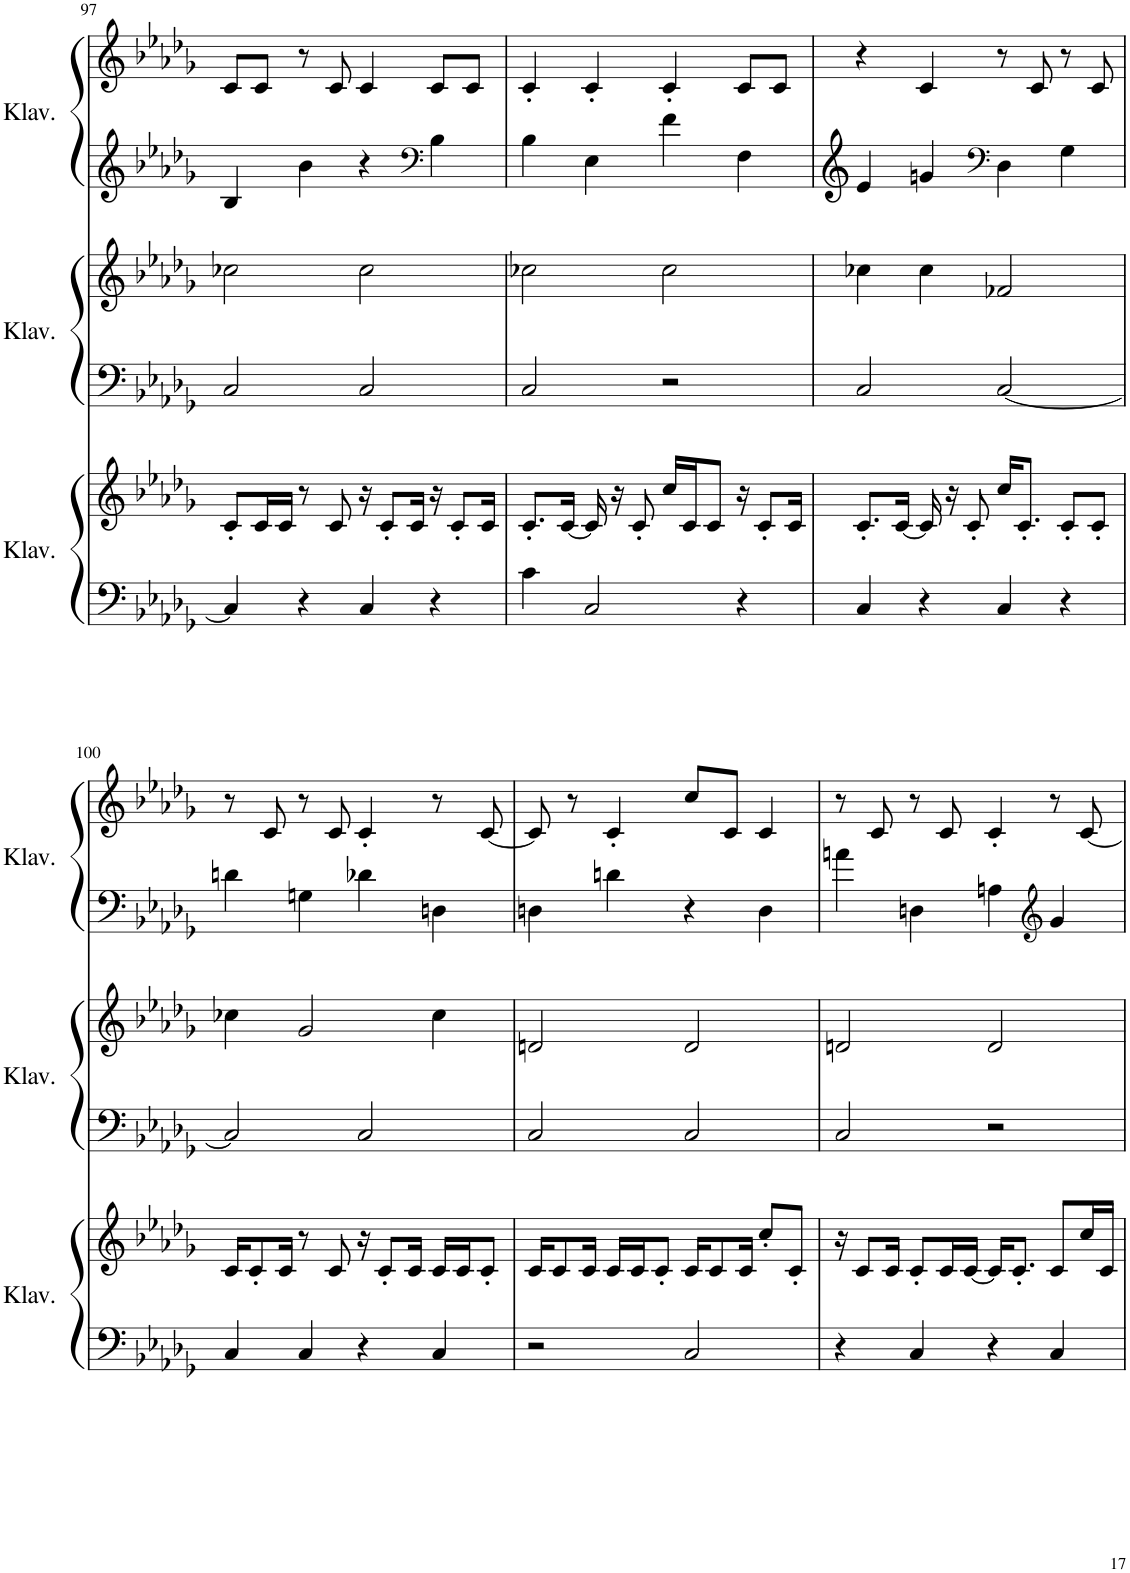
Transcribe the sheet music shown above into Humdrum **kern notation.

**kern	**kern	**kern	**kern	**kern	**kern
*part3	*part3	*part2	*part2	*part1	*part1
*staff6	*staff5	*staff4	*staff3	*staff2	*staff1
*I"Klavier	*	*I"Klavier	*	*I"Klavier	*
*I'Klav.	*	*I'Klav.	*	*I'Klav.	*
!!LO:PB:g=z
*clefF4	*clefG2	*clefF4	*clefG2	*clefG2	*clefG2
*k[b-e-a-d-g-]	*k[b-e-a-d-g-]	*k[b-e-a-d-g-]	*k[b-e-a-d-g-]	*k[b-e-a-d-g-]	*k[b-e-a-d-g-]
*M4/4	*M4/4	*M4/4	*M4/4	*M4/4	*M4/4
=97	=97	=97	=97	=97	=97
4C/]	8c'/L	2C/	2cc-X\	4B-/	8c/L
.	16c/L	.	.	.	8c/J
.	16c/JJ	.	.	.	.
4r	8r	.	.	4b-\	8r
.	8c/	.	.	.	8c/
4C/	16r	2C/	2cc-\	4r	4c/
.	8c'/L	.	.	.	.
.	16c/Jk	.	.	.	.
*	*	*	*	*clefF4	*
4r	16r	.	.	4B-\	8c/L
.	8c'/L	.	.	.	.
.	.	.	.	.	8c/J
.	16c/Jk	.	.	.	.
=98	=98	=98	=98	=98	=98
4c\	8.c'/L	2C/	2cc-X\	4B-\	4c'/
.	[16c/Jk	.	.	.	.
2C/	16c/]	.	.	4E-\	4c'/
.	16r	.	.	.	.
.	8c'/	.	.	.	.
.	16cc/LL	2r	2cc-\	4f\	4c'/
.	16c/J	.	.	.	.
.	8c/J	.	.	.	.
4r	16r	.	.	4F\	8c/L
.	8c'/L	.	.	.	.
.	.	.	.	.	8c/J
.	16c/Jk	.	.	.	.
=99	=99	=99	=99	=99	=99
4C/	8.c'/L	2C/	4cc-X\	4e-/	4r
.	[16c/Jk	.	.	.	.
4r	16c/]	.	4cc-\	4gn/	4c/
.	16r	.	.	.	.
.	8c'/	.	.	.	.
*	*	*	*	*clefF4	*
4C/	16cc/KL	[2C/	2f-X/	4D-\	8r
.	8.c'/J	.	.	.	.
.	.	.	.	.	8c/
4r	8c'/L	.	.	4G-\	8r
.	8c'/J	.	.	.	8c/
!!LO:LB:g=z
=100	=100	=100	=100	=100	=100
4C/	16c/KL	2C/]	4cc-X\	4dn\	8r
.	8c'/	.	.	.	.
.	.	.	.	.	8c/
.	16c/Jk	.	.	.	.
4C/	8r	.	2g-/	4Gn\	8r
.	8c/	.	.	.	8c/
4r	16r	2C/	.	4d-X\	4c'/
.	8c'/L	.	.	.	.
.	16c/Jk	.	.	.	.
4C/	16c/LL	.	4cc-\	4Dn\	8r
.	16c/J	.	.	.	.
.	8c'/J	.	.	.	[8c/
=101	=101	=101	=101	=101	=101
2r	16c/KL	2C/	2dn/	4Dn\	8c/]
.	8c/	.	.	.	.
.	.	.	.	.	8r
.	16c/Jk	.	.	.	.
.	16c/LL	.	.	4dn\	4c'/
.	16c/J	.	.	.	.
.	8c'/J	.	.	.	.
2C/	16c/KL	2C/	2d/	4r	8cc/L
.	8c/	.	.	.	.
.	.	.	.	.	8c/J
.	16c/Jk	.	.	.	.
.	8cc'/L	.	.	4D\	4c/
.	8c'/J	.	.	.	.
=102	=102	=102	=102	=102	=102
4r	16r	2C/	2dn/	4an\	8r
.	8c/L	.	.	.	.
.	.	.	.	.	8c/
.	16c/Jk	.	.	.	.
4C/	8c'/L	.	.	4Dn\	8r
.	16c/L	.	.	.	8c/
.	[16c/JJ	.	.	.	.
4r	16c/KL]	2r	2d/	4An\	4c'/
.	8.c'/J	.	.	.	.
*	*	*	*	*clefG2	*
4C/	8c/L	.	.	4g-/	8r
.	16cc/L	.	.	.	[8c/
.	16c/JJ	.	.	.	.
=	=	=	=	=	=
*-	*-	*-	*-	*-	*-
